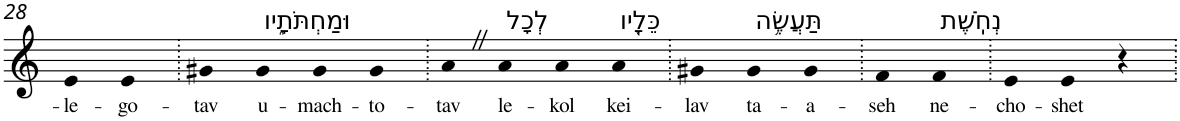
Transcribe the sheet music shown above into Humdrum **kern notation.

**kern	**text
*part1	*part1
*staff1	*staff1
*I"Piano	*
*I'Pno	*
!!LO:PB:g=z
*clefG2	*
*k[]	*
=28	=28
!	!LO:LY:b
4e	-le-
!	!LO:LY:b
4e	-go-
=29.	=29.
!	!LO:LY:b
4g#X	-tav
!LO:TX:a:t=וּמַחְתֹּתָ֑יו	!
!	!LO:LY:b
4g#	u-
!	!LO:LY:b
4g#	-mach-
!	!LO:LY:b
4g#	-to-
=30.	=30.
!	!LO:LY:b
4aZ	-tav
!LO:TX:a:t=לְכָל	!
!	!LO:LY:b
4a	le-
!	!LO:LY:b
4a	-kol
!LO:TX:a:t=כֵּלָ֖יו	!
!	!LO:LY:b
4a	kei-
=31.	=31.
!	!LO:LY:b
4g#X	-lav
!LO:TX:a:t=תַּעֲשֶׂ֥ה	!
!	!LO:LY:b
4g#	ta-
!	!LO:LY:b
4g#	-a-
=32.	=32.
!	!LO:LY:b
4f	-seh
!LO:TX:a:t=נְחֹֽשֶׁת	!
!	!LO:LY:b
4f	ne-
=33.	=33.
!	!LO:LY:b
4e	-cho-
!	!LO:LY:b
4e	-shet
4r	.
=.	=.
*-	*-
